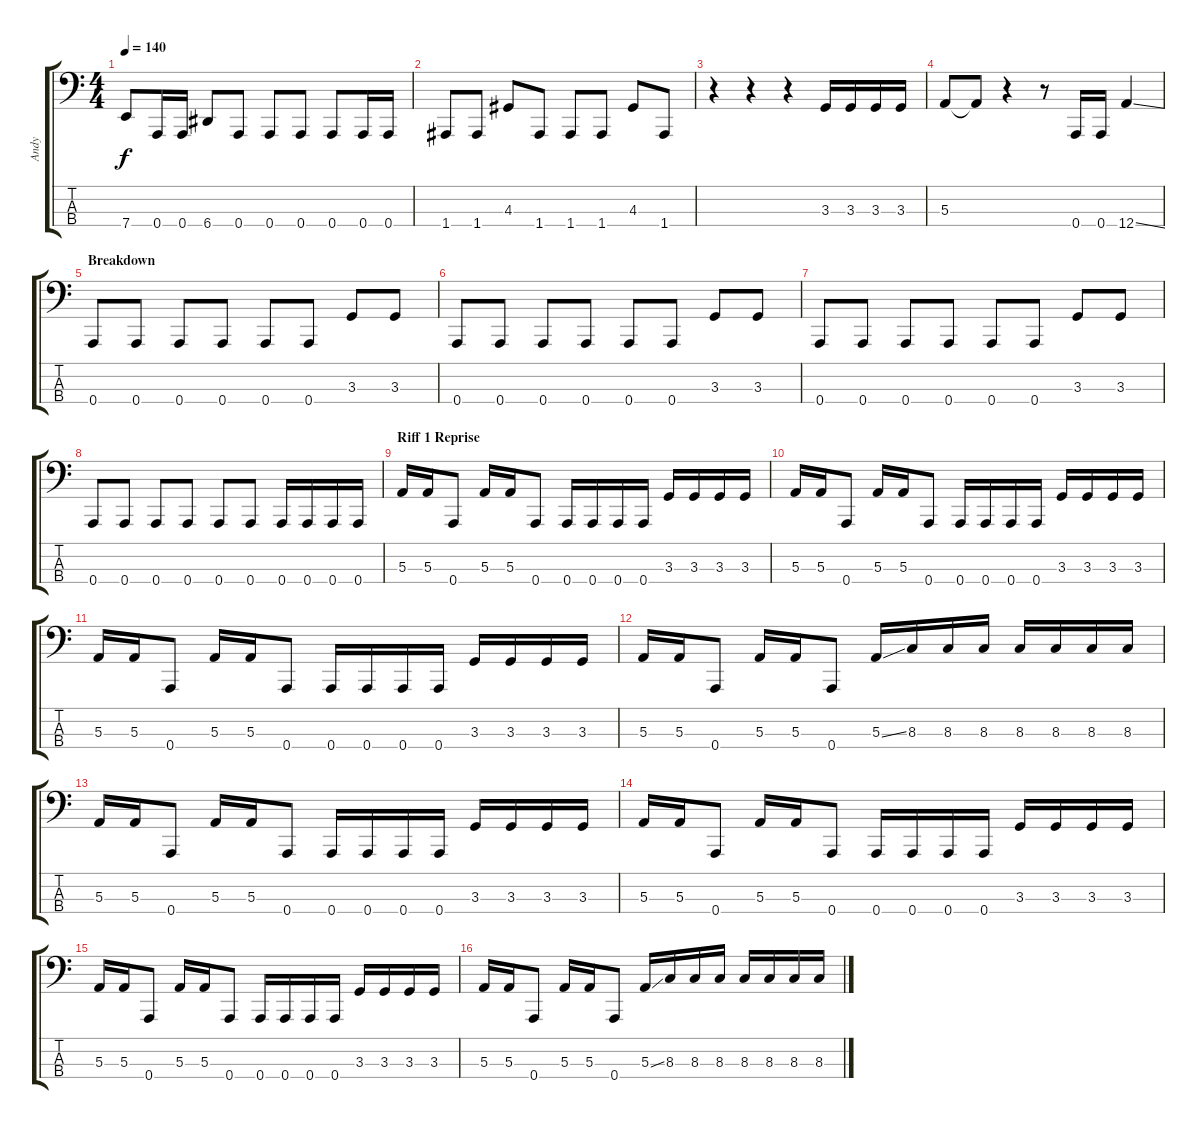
\track ("Andy" "Andy") {instrument electricbasspick}
\staff {score tabs}
\tuning (D2 A1 E1 A0) {hide}
\ts (4 4)
\tempo 140
\clef f4
\ks c
7.4.8{dy f} 0.4.16 0.4.16 6.4.8 0.4.8 0.4.8 0.4.8 0.4.8 0.4.16 0.4.16 |
1.4.8 1.4.8 4.3.8 1.4.8 1.4.8 1.4.8 4.3.8 1.4.8 |
\section ("" "")
r.4 r.4 r.4 3.3.16 3.3.16 3.3.16 3.3.16 |
5.3.8 5.3{t}.8 r.4 r.8 0.4.16 0.4.16 12.4{ss}.4 |
\section ("" "Breakdown")
0.4.8 0.4.8 0.4.8 0.4.8 0.4.8 0.4.8 3.3.8 3.3.8 |
0.4.8 0.4.8 0.4.8 0.4.8 0.4.8 0.4.8 3.3.8 3.3.8 |
0.4.8 0.4.8 0.4.8 0.4.8 0.4.8 0.4.8 3.3.8 3.3.8 |
0.4.8 0.4.8 0.4.8 0.4.8 0.4.8 0.4.8 0.4.16 0.4.16 0.4.16 0.4.16 |
\section ("" "Riff 1 Reprise")
5.3.16 5.3.16 0.4.8 5.3.16 5.3.16 0.4.8 0.4.16 0.4.16 0.4.16 0.4.16 3.3.16 3.3.16 3.3.16 3.3.16 |
5.3.16 5.3.16 0.4.8 5.3.16 5.3.16 0.4.8 0.4.16 0.4.16 0.4.16 0.4.16 3.3.16 3.3.16 3.3.16 3.3.16 |
5.3.16 5.3.16 0.4.8 5.3.16 5.3.16 0.4.8 0.4.16 0.4.16 0.4.16 0.4.16 3.3.16 3.3.16 3.3.16 3.3.16 |
5.3.16 5.3.16 0.4.8 5.3.16 5.3.16 0.4.8 5.3{ss}.16 8.3.16 8.3.16 8.3.16 8.3.16 8.3.16 8.3.16 8.3.16 |
5.3.16 5.3.16 0.4.8 5.3.16 5.3.16 0.4.8 0.4.16 0.4.16 0.4.16 0.4.16 3.3.16 3.3.16 3.3.16 3.3.16 |
5.3.16 5.3.16 0.4.8 5.3.16 5.3.16 0.4.8 0.4.16 0.4.16 0.4.16 0.4.16 3.3.16 3.3.16 3.3.16 3.3.16 |
5.3.16 5.3.16 0.4.8 5.3.16 5.3.16 0.4.8 0.4.16 0.4.16 0.4.16 0.4.16 3.3.16 3.3.16 3.3.16 3.3.16 |
5.3.16 5.3.16 0.4.8 5.3.16 5.3.16 0.4.8 5.3{ss}.16 8.3.16 8.3.16 8.3.16 8.3.16 8.3.16 8.3.16 8.3.16
